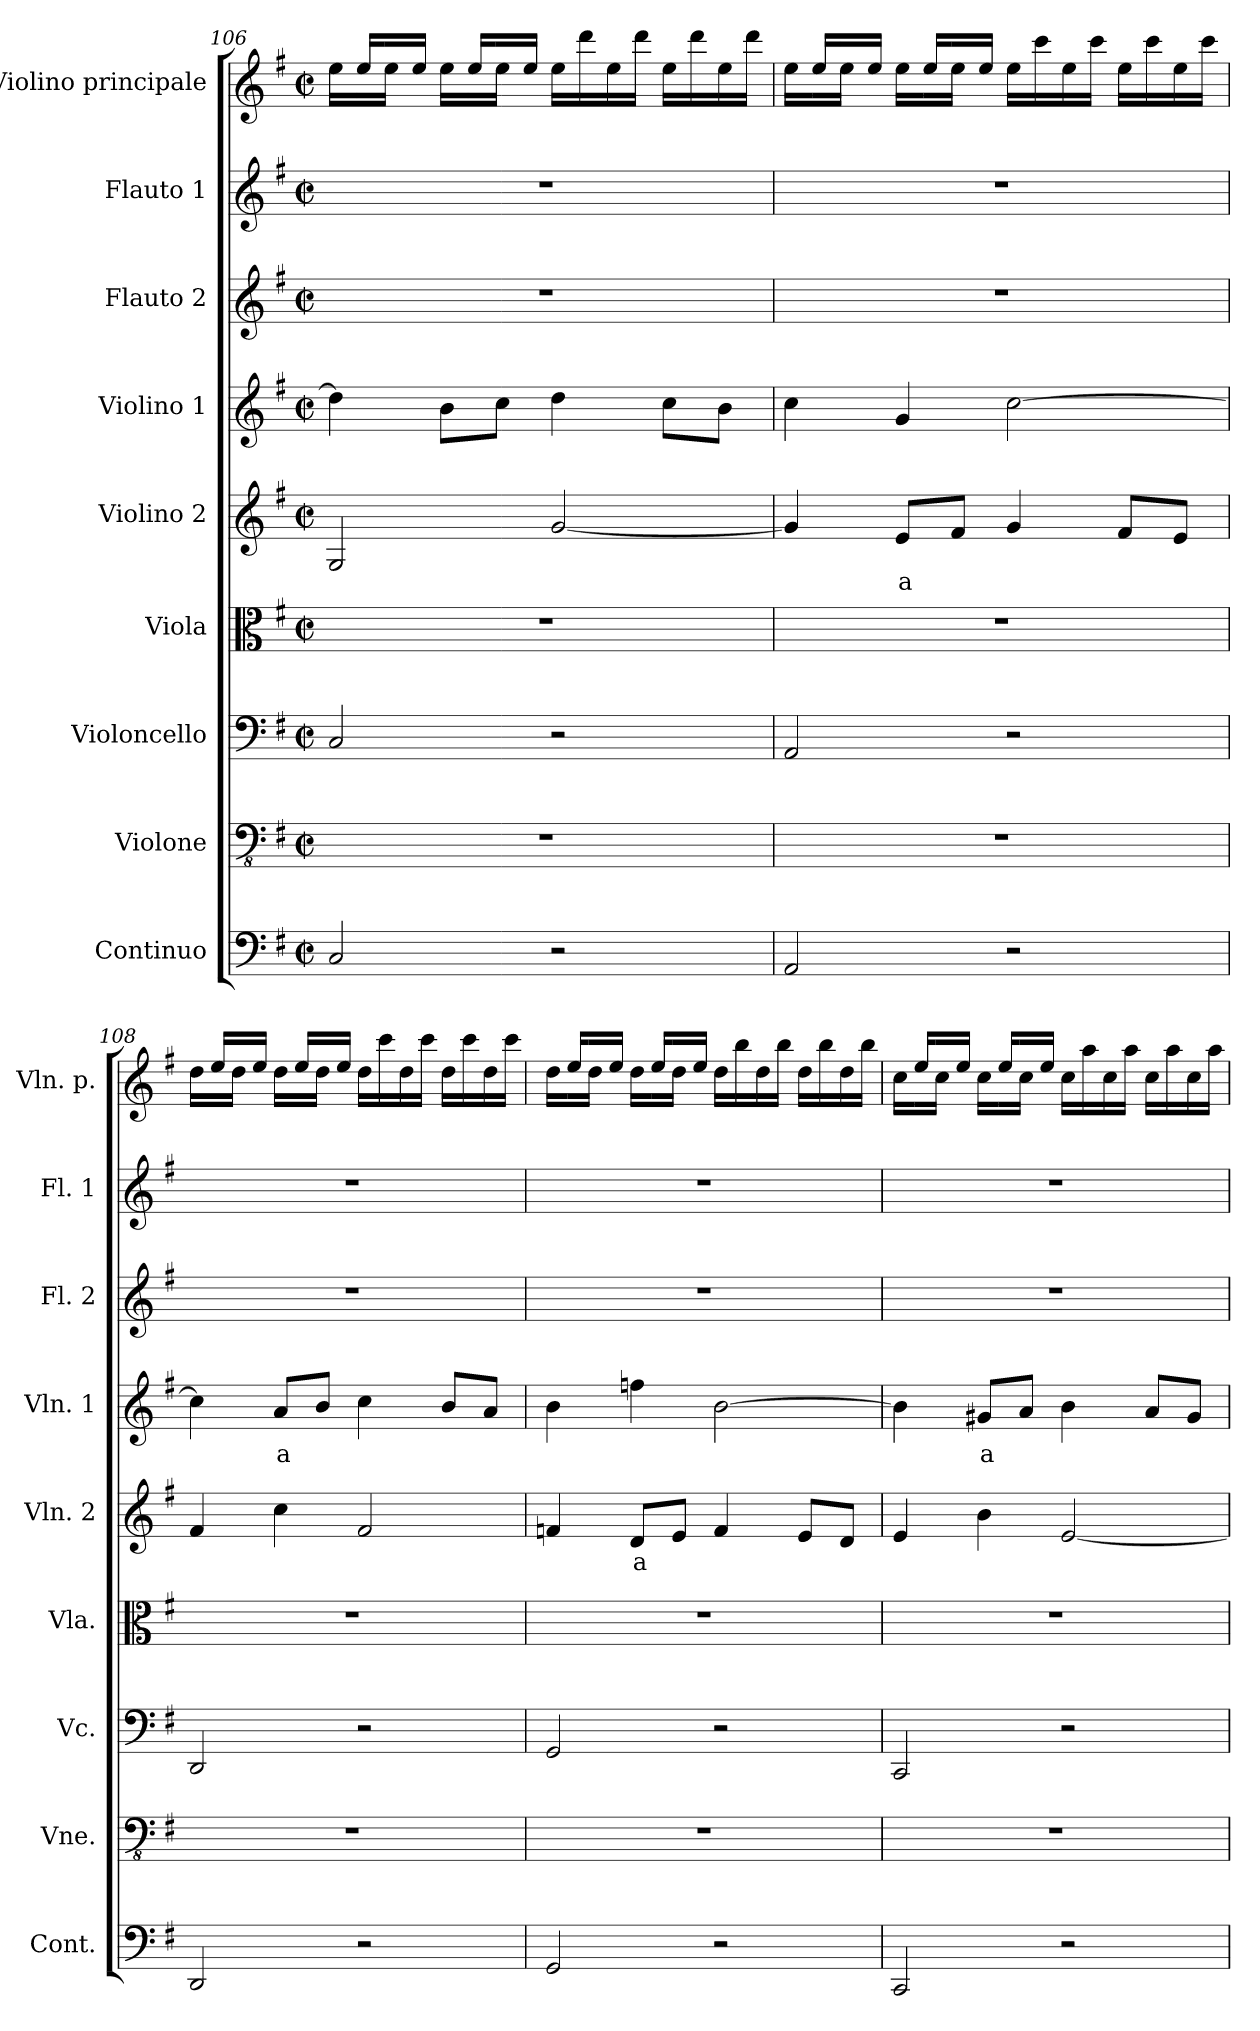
**kern	**kern	**kern	**kern	**kern	**text	**kern	**text	**kern	**kern	**kern
*part9	*part8	*part7	*part6	*part5	*part5	*part4	*part4	*part3	*part2	*part1
*staff9	*staff8	*staff7	*staff6	*staff5	*staff5	*staff4	*staff4	*staff3	*staff2	*staff1
*I"Continuo	*I"Violone	*I"Violoncello	*I"Viola	*I"Violino 2	*	*I"Violino 1	*	*I"Flauto 2	*I"Flauto 1	*I"Violino principale
*I'Cont.	*I'Vne.	*I'Vc.	*I'Vla.	*I'Vln. 2	*	*I'Vln. 1	*	*I'Fl. 2	*I'Fl. 1	*I'Vln. p.
*clefF4	*clefFv4	*clefF4	*clefC3	*clefG2	*	*clefG2	*	*clefG2	*clefG2	*clefG2
*	*ITrd7c12	*	*	*	*	*	*	*	*	*
*k[f#]	*k[f#]	*k[f#]	*k[f#]	*k[f#]	*	*k[f#]	*	*k[f#]	*k[f#]	*k[f#]
*M2/2	*M2/2	*M2/2	*M2/2	*M2/2	*	*M2/2	*	*M2/2	*M2/2	*M2/2
*met(c|)	*met(c|)	*met(c|)	*met(c|)	*met(c|)	*	*met(c|)	*	*met(c|)	*met(c|)	*met(c|)
=106	=106	=106	=106	=106	=106	=106	=106	=106	=106	=106
*	*	*	*	*	*	*	*	*	*	*^
2C/	1r	2C/	1r	2G/	.	4dd\]	.	1r	1r	16ryy	16ee\LL
.	.	.	.	.	.	.	.	.	.	16ee/LL	16ryy
.	.	.	.	.	.	.	.	.	.	16ryy	16ee\JJ
.	.	.	.	.	.	.	.	.	.	16ee/JJ	16ryy
.	.	.	.	.	.	8b\L	.	.	.	16ryy	16ee\LL
.	.	.	.	.	.	.	.	.	.	16ee/LL	16ryy
.	.	.	.	.	.	8cc\J	.	.	.	16ryy	16ee\JJ
.	.	.	.	.	.	.	.	.	.	16ee/JJ	16ryy
2r	.	2r	.	[2g/	.	4dd\	.	.	.	16ee\LL	2ryy
.	.	.	.	.	.	.	.	.	.	16ddd\	.
.	.	.	.	.	.	.	.	.	.	16ee\	.
.	.	.	.	.	.	.	.	.	.	16ddd\JJ	.
.	.	.	.	.	.	8cc\L	.	.	.	16ee\LL	.
.	.	.	.	.	.	.	.	.	.	16ddd\	.
.	.	.	.	.	.	8b\J	.	.	.	16ee\	.
.	.	.	.	.	.	.	.	.	.	16ddd\JJ	.
=107	=107	=107	=107	=107	=107	=107	=107	=107	=107	=107	=107
2AA/	1r	2AA/	1r	4g/]	.	4cc\	.	1r	1r	16ryy	16ee\LL
.	.	.	.	.	.	.	.	.	.	16ee/LL	16ryy
.	.	.	.	.	.	.	.	.	.	16ryy	16ee\JJ
.	.	.	.	.	.	.	.	.	.	16ee/JJ	16ryy
!	!	!	!	!	!LO:LY:color=#FF0000	!	!	!	!	!	!
.	.	.	.	8e/L	a	4g/	.	.	.	16ryy	16ee\LL
.	.	.	.	.	.	.	.	.	.	16ee/LL	16ryy
.	.	.	.	8f#/J	.	.	.	.	.	16ryy	16ee\JJ
.	.	.	.	.	.	.	.	.	.	16ee/JJ	16ryy
2r	.	2r	.	4g/	.	[2cc\	.	.	.	16ee\LL	2ryy
.	.	.	.	.	.	.	.	.	.	16ccc\	.
.	.	.	.	.	.	.	.	.	.	16ee\	.
.	.	.	.	.	.	.	.	.	.	16ccc\JJ	.
.	.	.	.	8f#/L	.	.	.	.	.	16ee\LL	.
.	.	.	.	.	.	.	.	.	.	16ccc\	.
.	.	.	.	8e/J	.	.	.	.	.	16ee\	.
.	.	.	.	.	.	.	.	.	.	16ccc\JJ	.
=108	=108	=108	=108	=108	=108	=108	=108	=108	=108	=108	=108
2DD/	1r	2DD/	1r	4f#/	.	4cc\]	.	1r	1r	16ryy	16dd\LL
.	.	.	.	.	.	.	.	.	.	16ee/LL	16ryy
.	.	.	.	.	.	.	.	.	.	16ryy	16dd\JJ
.	.	.	.	.	.	.	.	.	.	16ee/JJ	16ryy
!	!	!	!	!	!	!	!LO:LY:color=#FF0000	!	!	!	!
.	.	.	.	4cc\	.	8a/L	a	.	.	16ryy	16dd\LL
.	.	.	.	.	.	.	.	.	.	16ee/LL	16ryy
.	.	.	.	.	.	8b/J	.	.	.	16ryy	16dd\JJ
.	.	.	.	.	.	.	.	.	.	16ee/JJ	16ryy
2r	.	2r	.	2f#/	.	4cc\	.	.	.	16dd\LL	2ryy
.	.	.	.	.	.	.	.	.	.	16ccc\	.
.	.	.	.	.	.	.	.	.	.	16dd\	.
.	.	.	.	.	.	.	.	.	.	16ccc\JJ	.
.	.	.	.	.	.	8b/L	.	.	.	16dd\LL	.
.	.	.	.	.	.	.	.	.	.	16ccc\	.
.	.	.	.	.	.	8a/J	.	.	.	16dd\	.
.	.	.	.	.	.	.	.	.	.	16ccc\JJ	.
=109	=109	=109	=109	=109	=109	=109	=109	=109	=109	=109	=109
2GG/	1r	2GG/	1r	4fn/	.	4b\	.	1r	1r	16ryy	16dd\LL
.	.	.	.	.	.	.	.	.	.	16ee/LL	16ryy
.	.	.	.	.	.	.	.	.	.	16ryy	16dd\JJ
.	.	.	.	.	.	.	.	.	.	16ee/JJ	16ryy
!	!	!	!	!	!LO:LY:color=#FF0000	!	!	!	!	!	!
.	.	.	.	8d/L	a	4ffn\	.	.	.	16ryy	16dd\LL
.	.	.	.	.	.	.	.	.	.	16ee/LL	16ryy
.	.	.	.	8e/J	.	.	.	.	.	16ryy	16dd\JJ
.	.	.	.	.	.	.	.	.	.	16ee/JJ	16ryy
2r	.	2r	.	4f/	.	[2b\	.	.	.	16dd\LL	2ryy
.	.	.	.	.	.	.	.	.	.	16bb\	.
.	.	.	.	.	.	.	.	.	.	16dd\	.
.	.	.	.	.	.	.	.	.	.	16bb\JJ	.
.	.	.	.	8e/L	.	.	.	.	.	16dd\LL	.
.	.	.	.	.	.	.	.	.	.	16bb\	.
.	.	.	.	8d/J	.	.	.	.	.	16dd\	.
.	.	.	.	.	.	.	.	.	.	16bb\JJ	.
=110	=110	=110	=110	=110	=110	=110	=110	=110	=110	=110	=110
2CC/	1r	2CC/	1r	4e/	.	4b\]	.	1r	1r	16ryy	16cc\LL
.	.	.	.	.	.	.	.	.	.	16ee/LL	16ryy
.	.	.	.	.	.	.	.	.	.	16ryy	16cc\JJ
.	.	.	.	.	.	.	.	.	.	16ee/JJ	16ryy
!	!	!	!	!	!	!	!LO:LY:color=#FF0000	!	!	!	!
.	.	.	.	4b\	.	8g#X/L	a	.	.	16ryy	16cc\LL
.	.	.	.	.	.	.	.	.	.	16ee/LL	16ryy
.	.	.	.	.	.	8a/J	.	.	.	16ryy	16cc\JJ
.	.	.	.	.	.	.	.	.	.	16ee/JJ	16ryy
2r	.	2r	.	[2e/	.	4b\	.	.	.	16cc\LL	2ryy
.	.	.	.	.	.	.	.	.	.	16aa\	.
.	.	.	.	.	.	.	.	.	.	16cc\	.
.	.	.	.	.	.	.	.	.	.	16aa\JJ	.
.	.	.	.	.	.	8a/L	.	.	.	16cc\LL	.
.	.	.	.	.	.	.	.	.	.	16aa\	.
.	.	.	.	.	.	8g#/J	.	.	.	16cc\	.
.	.	.	.	.	.	.	.	.	.	16aa\JJ	.
*	*	*	*	*	*	*	*	*	*	*v	*v
=	=	=	=	=	=	=	=	=	=	=
*-	*-	*-	*-	*-	*-	*-	*-	*-	*-	*-
